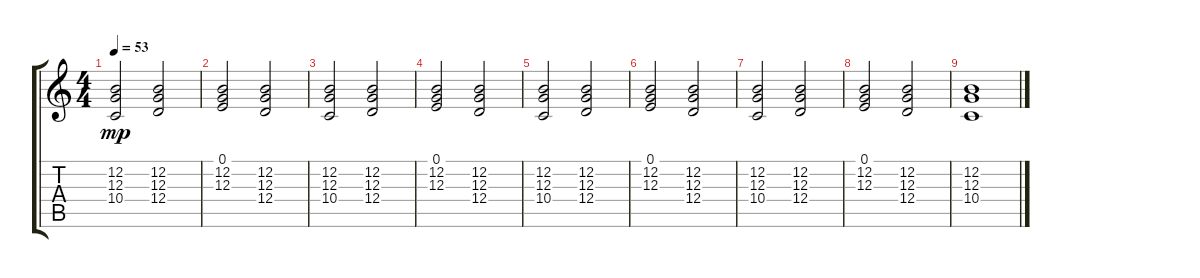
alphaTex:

\track "" {instrument synthstrings1}
\staff {score tabs}
\tuning (E4 B3 G3 D3 A2 E2) {hide}
\ts (4 4)
\tempo 53
\clef g2
\ks c
(12.2 12.3 10.4).2{dy mp} (12.2 12.3 12.4).2 |
(0.1 12.2 12.3).2 (12.2 12.3 12.4).2 |
(12.2 12.3 10.4).2 (12.2 12.3 12.4).2 |
(0.1 12.2 12.3).2 (12.2 12.3 12.4).2 |
(12.2 12.3 10.4).2 (12.2 12.3 12.4).2 |
(0.1 12.2 12.3).2 (12.2 12.3 12.4).2 |
(12.2 12.3 10.4).2 (12.2 12.3 12.4).2 |
(0.1 12.2 12.3).2 (12.2 12.3 12.4).2 |
(12.2 12.3 10.4).1
